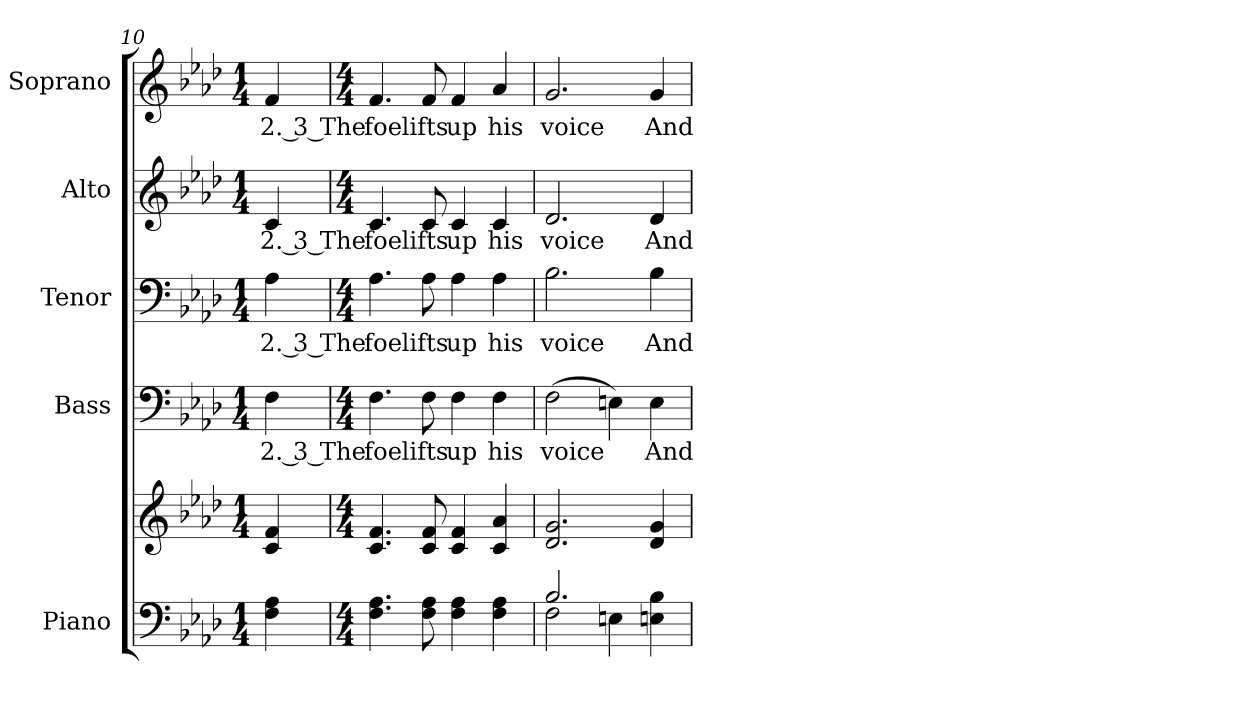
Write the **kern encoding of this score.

**kern	**kern	**kern	**text	**kern	**text	**kern	**text	**kern	**text
*part5	*part5	*part4	*part4	*part3	*part3	*part2	*part2	*part1	*part1
*staff6	*staff5	*staff4	*staff4	*staff3	*staff3	*staff2	*staff2	*staff1	*staff1
*I"Piano	*	*I"Bass	*	*I"Tenor	*	*I"Alto	*	*I"Soprano	*
*I'Pno.	*	*I'B.	*	*I'T.	*	*I'A.	*	*I'S.	*
*clefF4	*clefG2	*clefF4	*	*clefF4	*	*clefG2	*	*clefG2	*
*k[b-e-a-d-]	*k[b-e-a-d-]	*k[b-e-a-d-]	*	*k[b-e-a-d-]	*	*k[b-e-a-d-]	*	*k[b-e-a-d-]	*
*A-:	*A-:	*A-:	*	*A-:	*	*A-:	*	*A-:	*
*M1/4	*M1/4	*M1/4	*	*M1/4	*	*M1/4	*	*M1/4	*
=10	=10	=10	=10	=10	=10	=10	=10	=10	=10
!	!	!	!LO:LY:b:color=#000000	!	!	!	!	!	!
!	!	!	!	!	!LO:LY:b:color=#000000	!	!	!	!
!	!	!	!	!	!	!	!LO:LY:b:color=#000000	!	!
!	!	!	!	!	!	!	!	!	!LO:LY:b:color=#000000
4Fi\ 4A-i	4ci/ 4fi	4Fi\	2. 3 The	4A-i\	2. 3 The	4ci/	2. 3 The	4fi/	2. 3 The
!!LO:PB:g=z
=11	=11	=11	=11	=11	=11	=11	=11	=11	=11
*M4/4	*M4/4	*M4/4	*	*M4/4	*	*M4/4	*	*M4/4	*
!	!	!	!LO:LY:b:color=#000000	!	!	!	!	!	!
!	!	!	!	!	!LO:LY:b:color=#000000	!	!	!	!
!	!	!	!	!	!	!	!LO:LY:b:color=#000000	!	!
!	!	!	!	!	!	!	!	!	!LO:LY:b:color=#000000
4.Fi\ 4.A-i	4.ci/ 4.fi	4.Fi\	foe	4.A-i\	foe	4.ci/	foe	4.fi/	foe
!	!	!	!LO:LY:b:color=#000000	!	!	!	!	!	!
!	!	!	!	!	!LO:LY:b:color=#000000	!	!	!	!
!	!	!	!	!	!	!	!LO:LY:b:color=#000000	!	!
!	!	!	!	!	!	!	!	!	!LO:LY:b:color=#000000
8Fi\ 8A-i	8ci/ 8fi	8Fi\	lifts	8A-i\	lifts	8ci/	lifts	8fi/	lifts
!	!	!	!LO:LY:b:color=#000000	!	!	!	!	!	!
!	!	!	!	!	!LO:LY:b:color=#000000	!	!	!	!
!	!	!	!	!	!	!	!LO:LY:b:color=#000000	!	!
!	!	!	!	!	!	!	!	!	!LO:LY:b:color=#000000
4Fi\ 4A-i	4ci/ 4fi	4Fi\	up	4A-i\	up	4ci/	up	4fi/	up
!	!	!	!LO:LY:b:color=#000000	!	!	!	!	!	!
!	!	!	!	!	!LO:LY:b:color=#000000	!	!	!	!
!	!	!	!	!	!	!	!LO:LY:b:color=#000000	!	!
!	!	!	!	!	!	!	!	!	!LO:LY:b:color=#000000
4Fi\ 4A-i	4ci/ 4a-i	4Fi\	his	4A-i\	his	4ci/	his	4a-i/	his
=12	=12	=12	=12	=12	=12	=12	=12	=12	=12
*^	*	*	*	*	*	*	*	*	*
!	!	!	!	!LO:LY:b:color=#000000	!	!	!	!	!	!
!	!	!	!	!	!	!LO:LY:b:color=#000000	!	!	!	!
!	!	!	!	!	!	!	!	!LO:LY:b:color=#000000	!	!
!	!	!	!	!	!	!	!	!	!	!LO:LY:b:color=#000000
2.B-i/	2Fi\	2.d-i/ 2.gi	(2Fi\	voice	2.B-i\	voice	2.d-i/	voice	2.gi/	voice
.	4Eni\	.	4Eni\)	.	.	.	.	.	.	.
!	!	!	!	!LO:LY:b:color=#000000	!	!	!	!	!	!
!	!	!	!	!	!	!LO:LY:b:color=#000000	!	!	!	!
!	!	!	!	!	!	!	!	!LO:LY:b:color=#000000	!	!
!	!	!	!	!	!	!	!	!	!	!LO:LY:b:color=#000000
4Eni\ 4B-i	4ryy	4d-i/ 4gi	4Ei\	And	4B-i\	And	4d-i/	And	4gi/	And
*v	*v	*	*	*	*	*	*	*	*	*
=	=	=	=	=	=	=	=	=	=
*-	*-	*-	*-	*-	*-	*-	*-	*-	*-
